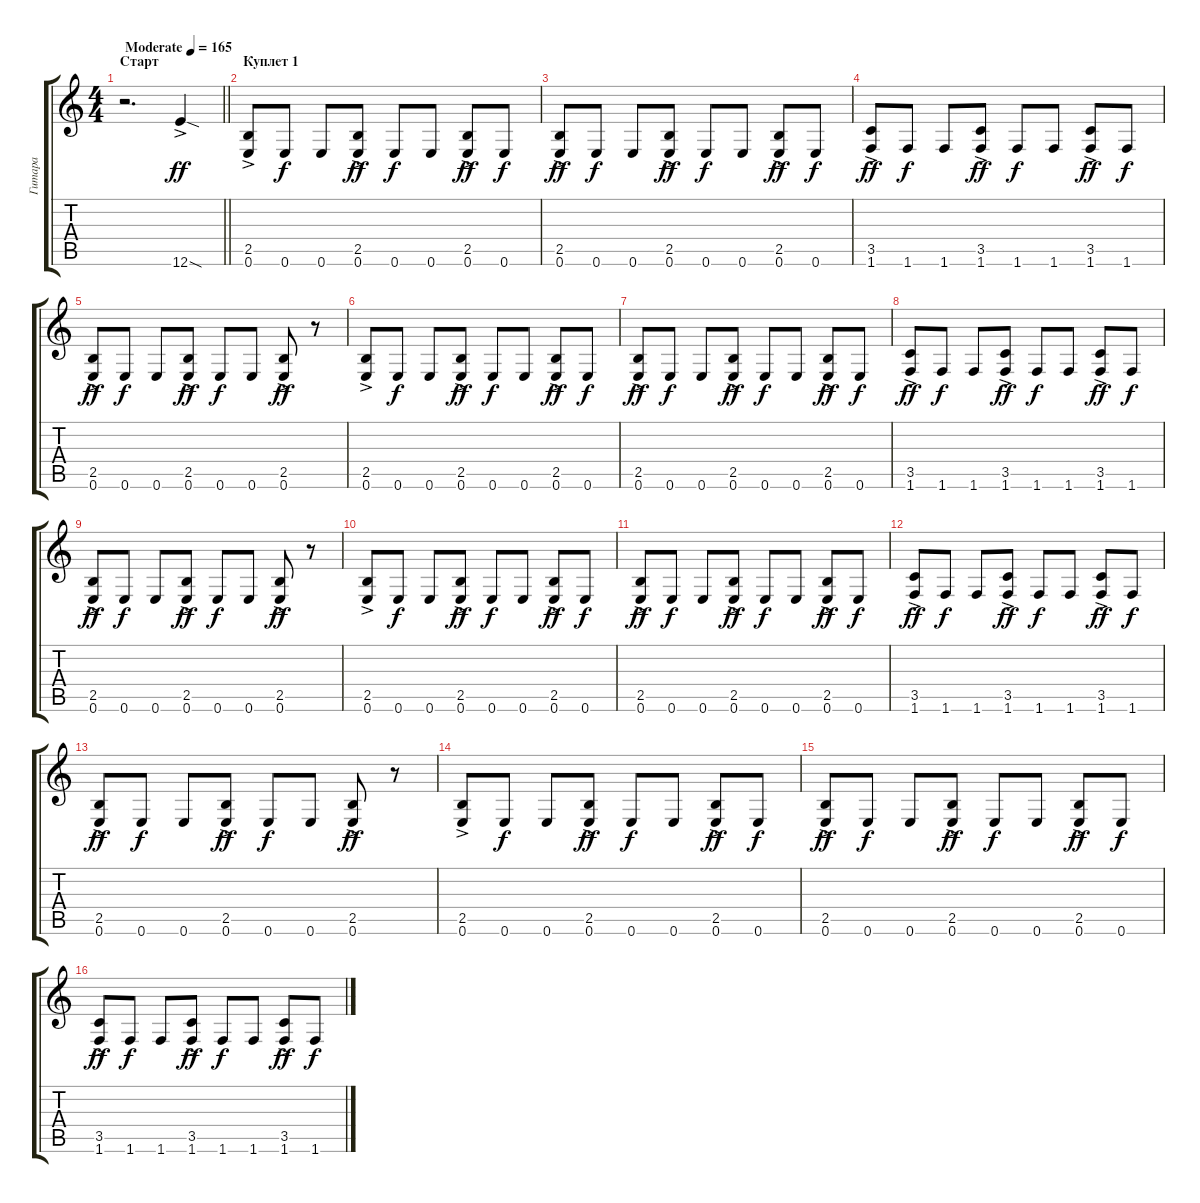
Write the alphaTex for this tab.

\track ("Гитара" "Гитара") {instrument distortionguitar}
\staff {score tabs}
\tuning (E4 B3 G3 D3 A2 E2) {hide}
\ts (4 4)
\section ("" "Старт")
\tempo (165 "Moderate")
\clef g2
\barLineRight lightlight
\ks c
r.2{d dy ff instrument distortionguitar} 12.6{sod ac}.4 |
\section ("" "Куплет 1")
(2.5{ac} 0.6{ac}).8 0.6.8{dy f} 0.6.8 (2.5{ac} 0.6{ac}).8{dy ff} 0.6.8{dy f} 0.6.8 (2.5{ac} 0.6{ac}).8{dy ff} 0.6.8{dy f} |
(2.5{ac} 0.6{ac}).8{dy ff} 0.6.8{dy f} 0.6.8 (2.5{ac} 0.6{ac}).8{dy ff} 0.6.8{dy f} 0.6.8 (2.5{ac} 0.6{ac}).8{dy ff} 0.6.8{dy f} |
(3.5{ac} 1.6{ac}).8{dy ff} 1.6.8{dy f} 1.6.8 (3.5{ac} 1.6{ac}).8{dy ff} 1.6.8{dy f} 1.6.8 (3.5{ac} 1.6{ac}).8{dy ff} 1.6.8{dy f} |
(2.5{ac} 0.6{ac}).8{dy ff} 0.6.8{dy f} 0.6.8 (2.5{ac} 0.6{ac}).8{dy ff} 0.6.8{dy f} 0.6.8 (2.5{ac} 0.6{ac}).8{dy ff} r.8 |
(2.5{ac} 0.6{ac}).8 0.6.8{dy f} 0.6.8 (2.5{ac} 0.6{ac}).8{dy ff} 0.6.8{dy f} 0.6.8 (2.5{ac} 0.6{ac}).8{dy ff} 0.6.8{dy f} |
(2.5{ac} 0.6{ac}).8{dy ff} 0.6.8{dy f} 0.6.8 (2.5{ac} 0.6{ac}).8{dy ff} 0.6.8{dy f} 0.6.8 (2.5{ac} 0.6{ac}).8{dy ff} 0.6.8{dy f} |
(3.5{ac} 1.6{ac}).8{dy ff} 1.6.8{dy f} 1.6.8 (3.5{ac} 1.6{ac}).8{dy ff} 1.6.8{dy f} 1.6.8 (3.5{ac} 1.6{ac}).8{dy ff} 1.6.8{dy f} |
(2.5{ac} 0.6{ac}).8{dy ff} 0.6.8{dy f} 0.6.8 (2.5{ac} 0.6{ac}).8{dy ff} 0.6.8{dy f} 0.6.8 (2.5{ac} 0.6{ac}).8{dy ff} r.8 |
(2.5{ac} 0.6{ac}).8 0.6.8{dy f} 0.6.8 (2.5{ac} 0.6{ac}).8{dy ff} 0.6.8{dy f} 0.6.8 (2.5{ac} 0.6{ac}).8{dy ff} 0.6.8{dy f} |
(2.5{ac} 0.6{ac}).8{dy ff} 0.6.8{dy f} 0.6.8 (2.5{ac} 0.6{ac}).8{dy ff} 0.6.8{dy f} 0.6.8 (2.5{ac} 0.6{ac}).8{dy ff} 0.6.8{dy f} |
(3.5{ac} 1.6{ac}).8{dy ff} 1.6.8{dy f} 1.6.8 (3.5{ac} 1.6{ac}).8{dy ff} 1.6.8{dy f} 1.6.8 (3.5{ac} 1.6{ac}).8{dy ff} 1.6.8{dy f} |
(2.5{ac} 0.6{ac}).8{dy ff} 0.6.8{dy f} 0.6.8 (2.5{ac} 0.6{ac}).8{dy ff} 0.6.8{dy f} 0.6.8 (2.5{ac} 0.6{ac}).8{dy ff} r.8 |
(2.5{ac} 0.6{ac}).8 0.6.8{dy f} 0.6.8 (2.5{ac} 0.6{ac}).8{dy ff} 0.6.8{dy f} 0.6.8 (2.5{ac} 0.6{ac}).8{dy ff} 0.6.8{dy f} |
(2.5{ac} 0.6{ac}).8{dy ff} 0.6.8{dy f} 0.6.8 (2.5{ac} 0.6{ac}).8{dy ff} 0.6.8{dy f} 0.6.8 (2.5{ac} 0.6{ac}).8{dy ff} 0.6.8{dy f} |
(3.5{ac} 1.6{ac}).8{dy ff} 1.6.8{dy f} 1.6.8 (3.5{ac} 1.6{ac}).8{dy ff} 1.6.8{dy f} 1.6.8 (3.5{ac} 1.6{ac}).8{dy ff} 1.6.8{dy f}
